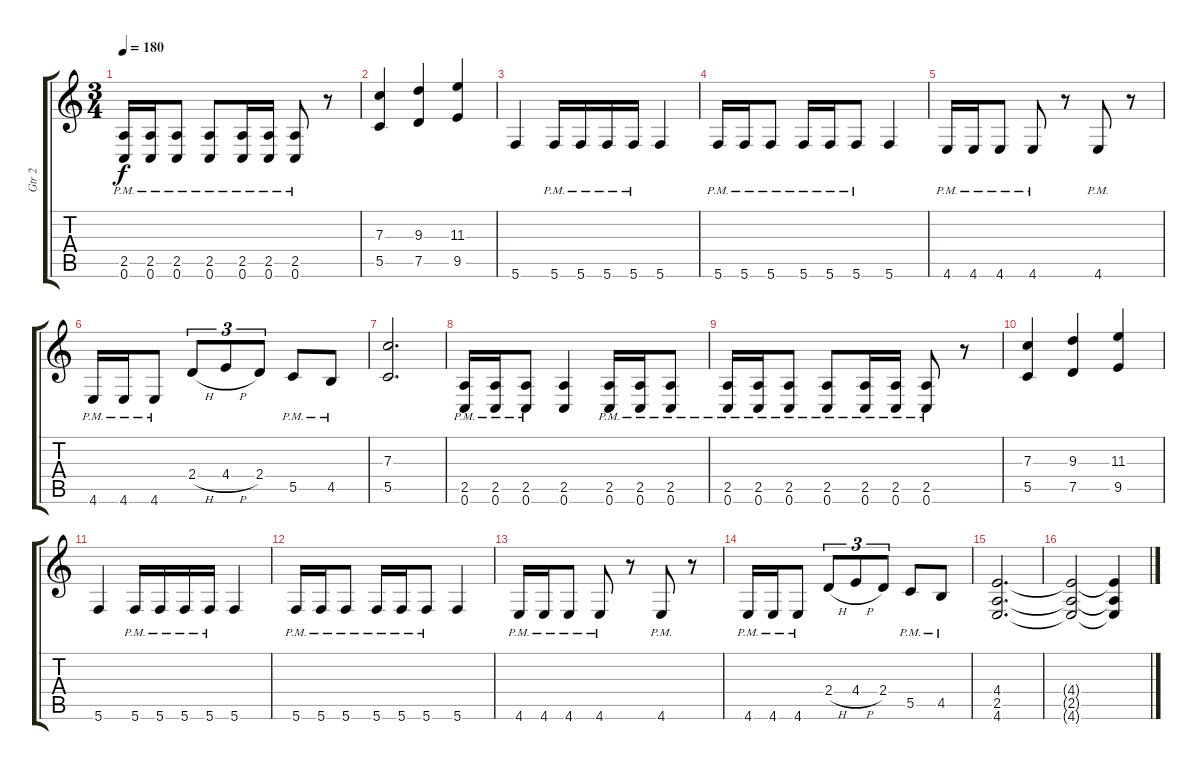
\track ("Gtr 2" "Gtr 2") {instrument overdrivenguitar}
\staff {score tabs}
\tuning (D4 A3 F3 C3 G2 C2) {hide}
\ts (3 4)
\tempo 180
\clef g2
\ks c
(2.5{pm} 0.6{pm}).16{dy f} (2.5{pm} 0.6{pm}).16 (2.5{pm} 0.6{pm}).8 (2.5{pm} 0.6{pm}).8 (2.5{pm} 0.6{pm}).16 (2.5{pm} 0.6{pm}).16 (2.5{pm} 0.6{pm}).8 r.8 |
(7.3 5.5).4 (9.3 7.5).4 (11.3 9.5).4 |
5.6.4 5.6{pm}.16 5.6{pm}.16 5.6{pm}.16 5.6{pm}.16 5.6.4 |
5.6{pm}.16 5.6{pm}.16 5.6{pm}.8 5.6{pm}.16 5.6{pm}.16 5.6{pm}.8 5.6.4 |
4.6{pm}.16 4.6{pm}.16 4.6{pm}.8 4.6{pm}.8 r.8 4.6{pm}.8 r.8 |
4.6{pm}.16 4.6{pm}.16 4.6{pm}.8 2.4{h}.8{tu (3 2)} 4.4{h}.8{tu (3 2)} 2.4.8{tu (3 2)} 5.5{pm}.8 4.5{pm}.8 |
(7.3 5.5).2{d} |
(2.5{pm} 0.6{pm}).16 (2.5{pm} 0.6{pm}).16 (2.5{pm} 0.6{pm}).8 (2.5 0.6).4 (2.5{pm} 0.6{pm}).16 (2.5{pm} 0.6{pm}).16 (2.5{pm} 0.6{pm}).8 |
(2.5{pm} 0.6{pm}).16 (2.5{pm} 0.6{pm}).16 (2.5{pm} 0.6{pm}).8 (2.5{pm} 0.6{pm}).8 (2.5{pm} 0.6{pm}).16 (2.5{pm} 0.6{pm}).16 (2.5{pm} 0.6{pm}).8 r.8 |
(7.3 5.5).4 (9.3 7.5).4 (11.3 9.5).4 |
5.6.4 5.6{pm}.16 5.6{pm}.16 5.6{pm}.16 5.6{pm}.16 5.6.4 |
5.6{pm}.16 5.6{pm}.16 5.6{pm}.8 5.6{pm}.16 5.6{pm}.16 5.6{pm}.8 5.6.4 |
4.6{pm}.16 4.6{pm}.16 4.6{pm}.8 4.6{pm}.8 r.8 4.6{pm}.8 r.8 |
4.6{pm}.16 4.6{pm}.16 4.6{pm}.8 2.4{h}.8{tu (3 2)} 4.4{h}.8{tu (3 2)} 2.4.8{tu (3 2)} 5.5{pm}.8 4.5{pm}.8 |
(4.4 2.5 4.6).2{d} |
(4.4{t} 2.5{t} 4.6{t}).2 (4.4{t} 2.5{t} 4.6{t}).4{volume 3}
